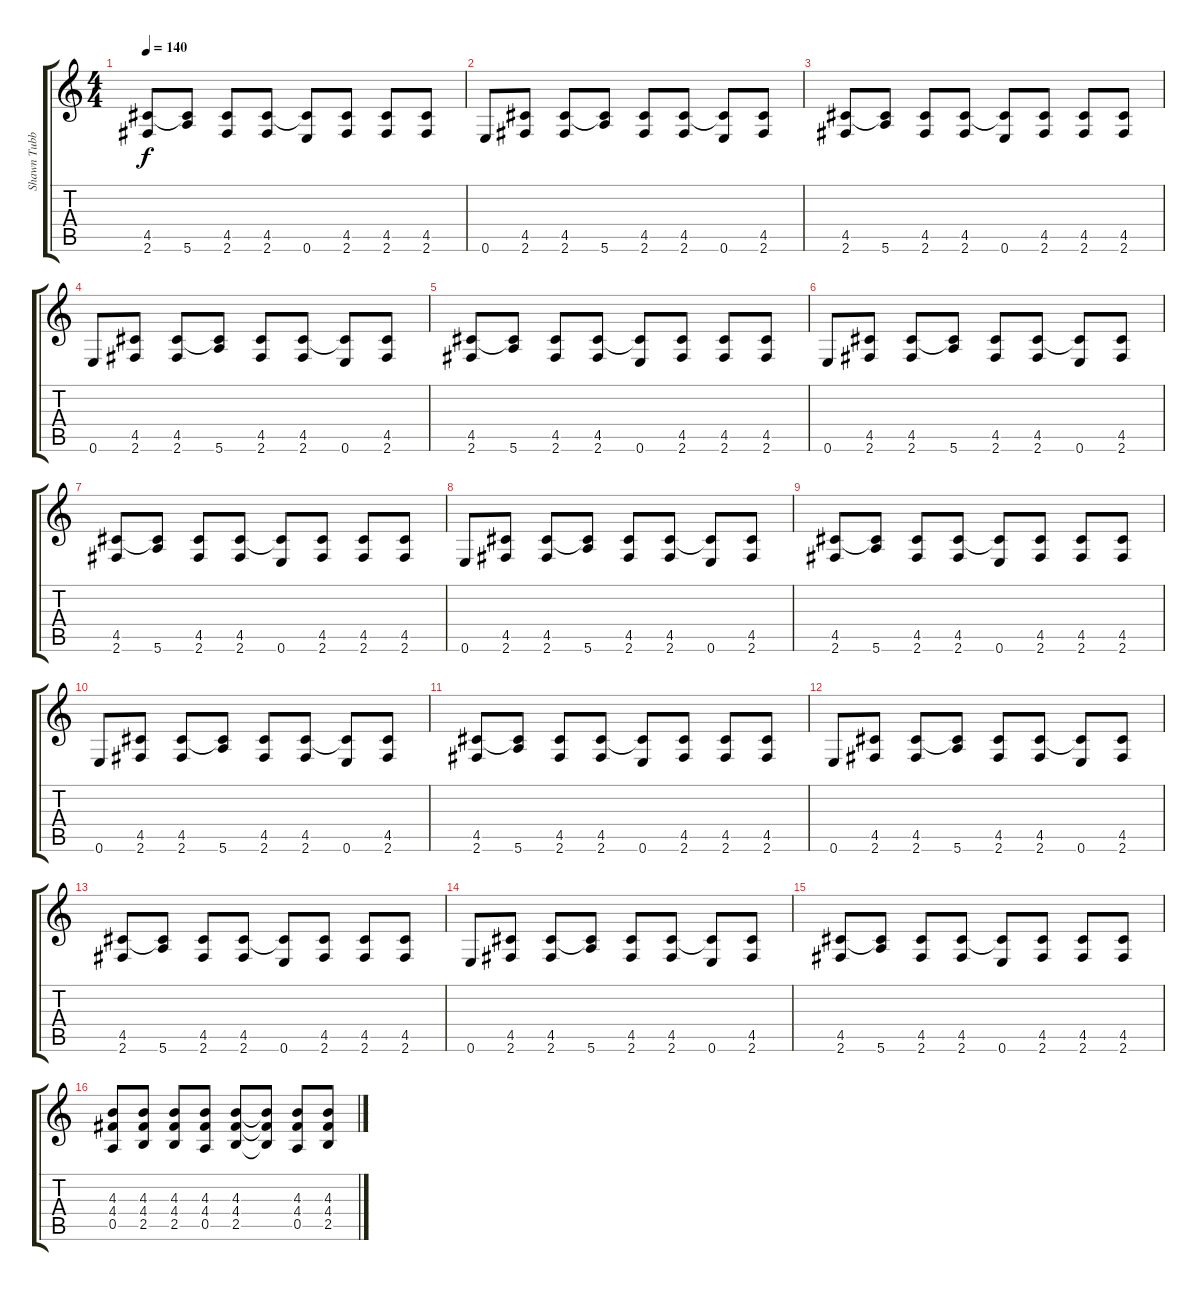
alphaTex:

\track ("Shawn Tubbs - Guitar 2" "Shawn Tubb") {instrument acousticguitarsteel}
\staff {score tabs}
\tuning (E4 B3 G3 D3 A2 E2) {hide}
\ts (4 4)
\tempo 140
\clef g2
\ks c
(4.5 2.6).8{dy f} (4.5{t} 5.6).8 (4.5 2.6).8 (4.5 2.6).8 (4.5{t} 0.6).8 (4.5 2.6).8 (4.5 2.6).8 (4.5 2.6).8 |
0.6.8 (4.5 2.6).8 (4.5 2.6).8 (4.5{t} 5.6).8 (4.5 2.6).8 (4.5 2.6).8 (4.5{t} 0.6).8 (4.5 2.6).8 |
(4.5 2.6).8 (4.5{t} 5.6).8 (4.5 2.6).8 (4.5 2.6).8 (4.5{t} 0.6).8 (4.5 2.6).8 (4.5 2.6).8 (4.5 2.6).8 |
0.6.8 (4.5 2.6).8 (4.5 2.6).8 (4.5{t} 5.6).8 (4.5 2.6).8 (4.5 2.6).8 (4.5{t} 0.6).8 (4.5 2.6).8 |
(4.5 2.6).8 (4.5{t} 5.6).8 (4.5 2.6).8 (4.5 2.6).8 (4.5{t} 0.6).8 (4.5 2.6).8 (4.5 2.6).8 (4.5 2.6).8 |
0.6.8 (4.5 2.6).8 (4.5 2.6).8 (4.5{t} 5.6).8 (4.5 2.6).8 (4.5 2.6).8 (4.5{t} 0.6).8 (4.5 2.6).8 |
(4.5 2.6).8 (4.5{t} 5.6).8 (4.5 2.6).8 (4.5 2.6).8 (4.5{t} 0.6).8 (4.5 2.6).8 (4.5 2.6).8 (4.5 2.6).8 |
0.6.8 (4.5 2.6).8 (4.5 2.6).8 (4.5{t} 5.6).8 (4.5 2.6).8 (4.5 2.6).8 (4.5{t} 0.6).8 (4.5 2.6).8 |
(4.5 2.6).8 (4.5{t} 5.6).8 (4.5 2.6).8 (4.5 2.6).8 (4.5{t} 0.6).8 (4.5 2.6).8 (4.5 2.6).8 (4.5 2.6).8 |
0.6.8 (4.5 2.6).8 (4.5 2.6).8 (4.5{t} 5.6).8 (4.5 2.6).8 (4.5 2.6).8 (4.5{t} 0.6).8 (4.5 2.6).8 |
(4.5 2.6).8 (4.5{t} 5.6).8 (4.5 2.6).8 (4.5 2.6).8 (4.5{t} 0.6).8 (4.5 2.6).8 (4.5 2.6).8 (4.5 2.6).8 |
0.6.8 (4.5 2.6).8 (4.5 2.6).8 (4.5{t} 5.6).8 (4.5 2.6).8 (4.5 2.6).8 (4.5{t} 0.6).8 (4.5 2.6).8 |
(4.5 2.6).8 (4.5{t} 5.6).8 (4.5 2.6).8 (4.5 2.6).8 (4.5{t} 0.6).8 (4.5 2.6).8 (4.5 2.6).8 (4.5 2.6).8 |
0.6.8 (4.5 2.6).8 (4.5 2.6).8 (4.5{t} 5.6).8 (4.5 2.6).8 (4.5 2.6).8 (4.5{t} 0.6).8 (4.5 2.6).8 |
(4.5 2.6).8 (4.5{t} 5.6).8 (4.5 2.6).8 (4.5 2.6).8 (4.5{t} 0.6).8 (4.5 2.6).8 (4.5 2.6).8 (4.5 2.6).8 |
(4.3 4.4 0.5).8 (4.3 4.4 2.5).8 (4.3 4.4 2.5).8 (4.3 4.4 0.5).8 (4.3 4.4 2.5).8 (4.3{t} 4.4{t} 2.5{t}).8 (4.3 4.4 0.5).8 (4.3 4.4 2.5).8
